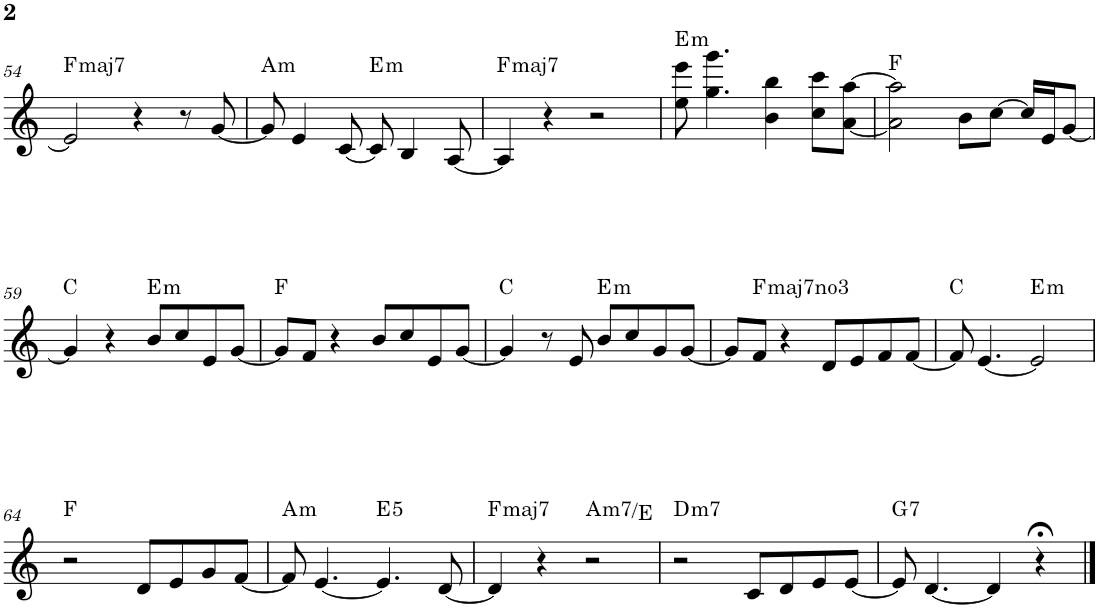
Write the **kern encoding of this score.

**kern	**harte
*part1	*part1
*staff1	*
*I"P1	*
!!LO:PB:g=z
*clefG2	*
*k[]	*
*M4/4	*
=54	=54
!	!LO:H:kt=maj7
2e/]	F:maj7
4r	.
8r	.
[<8g/	.
=55	=55
!	!LO:H:kt=m
8g/]	A:min
4e/	.
[<8c/	.
!	!LO:H:kt=m
8c/]	E:min
4B/	.
[<8A/	.
=56	=56
!	!LO:H:kt=maj7
4A/]	F:maj7
4r	.
2r	.
=57	=57
!	!LO:H:kt=m
8ee\ 8eee\	E:min
4.gg\ 4.ggg\	.
4b\ 4bb\	.
8cc\ 8ccc\L	.
[<8a\ [>8aa\J	.
=58	=58
2a\] 2aa\]	F:maj
8b\L	.
[>8cc\J	.
16cc/LL]	.
16e/J	.
[<8g/J	.
!!LO:LB:g=z
=59	=59
4g/]	C:maj
4r	.
!	!LO:H:kt=m
8b/L	E:min
8cc/	.
8e/	.
[<8g/J	.
=60	=60
8g/L]	F:maj
8f/J	.
4r	.
8b/L	.
8cc/	.
8e/	.
[<8g/J	.
=61	=61
4g/]	C:maj
8r	.
8e/	.
!	!LO:H:kt=m
8b/L	E:min
8cc/	.
8g/	.
[<8g/J	.
=62	=62
8g/L]	.
!	!LO:H:kt=maj7
8f/J	F:maj7(*3)
4r	.
8d/L	.
8e/	.
8f/	.
[<8f/J	.
=63	=63
8f/]	C:maj
[<4.e/	.
!	!LO:H:kt=m
2e/]	E:min
!!LO:LB:g=z
=64	=64
2r	F:maj
8d/L	.
8e/	.
8g/	.
[<8f/J	.
=65	=65
!	!LO:H:kt=m
8f/]	A:min
[<4.e/	.
!	!LO:H:kt=5
4.e/]	E:(1,5)
[<8d/	.
=66	=66
!	!LO:H:kt=maj7
4d/]	F:maj7
4r	.
!	!LO:H:kt=m7
2r	A:min7/5
=67	=67
!	!LO:H:kt=m7
2r	D:min7
8c/L	.
8d/	.
8e/	.
[<8e/J	.
=68	=68
!	!LO:H:kt=7
8e/]	G:7
[<4.d/	.
4d/]	.
4r;<	.
==	==
*-	*-
